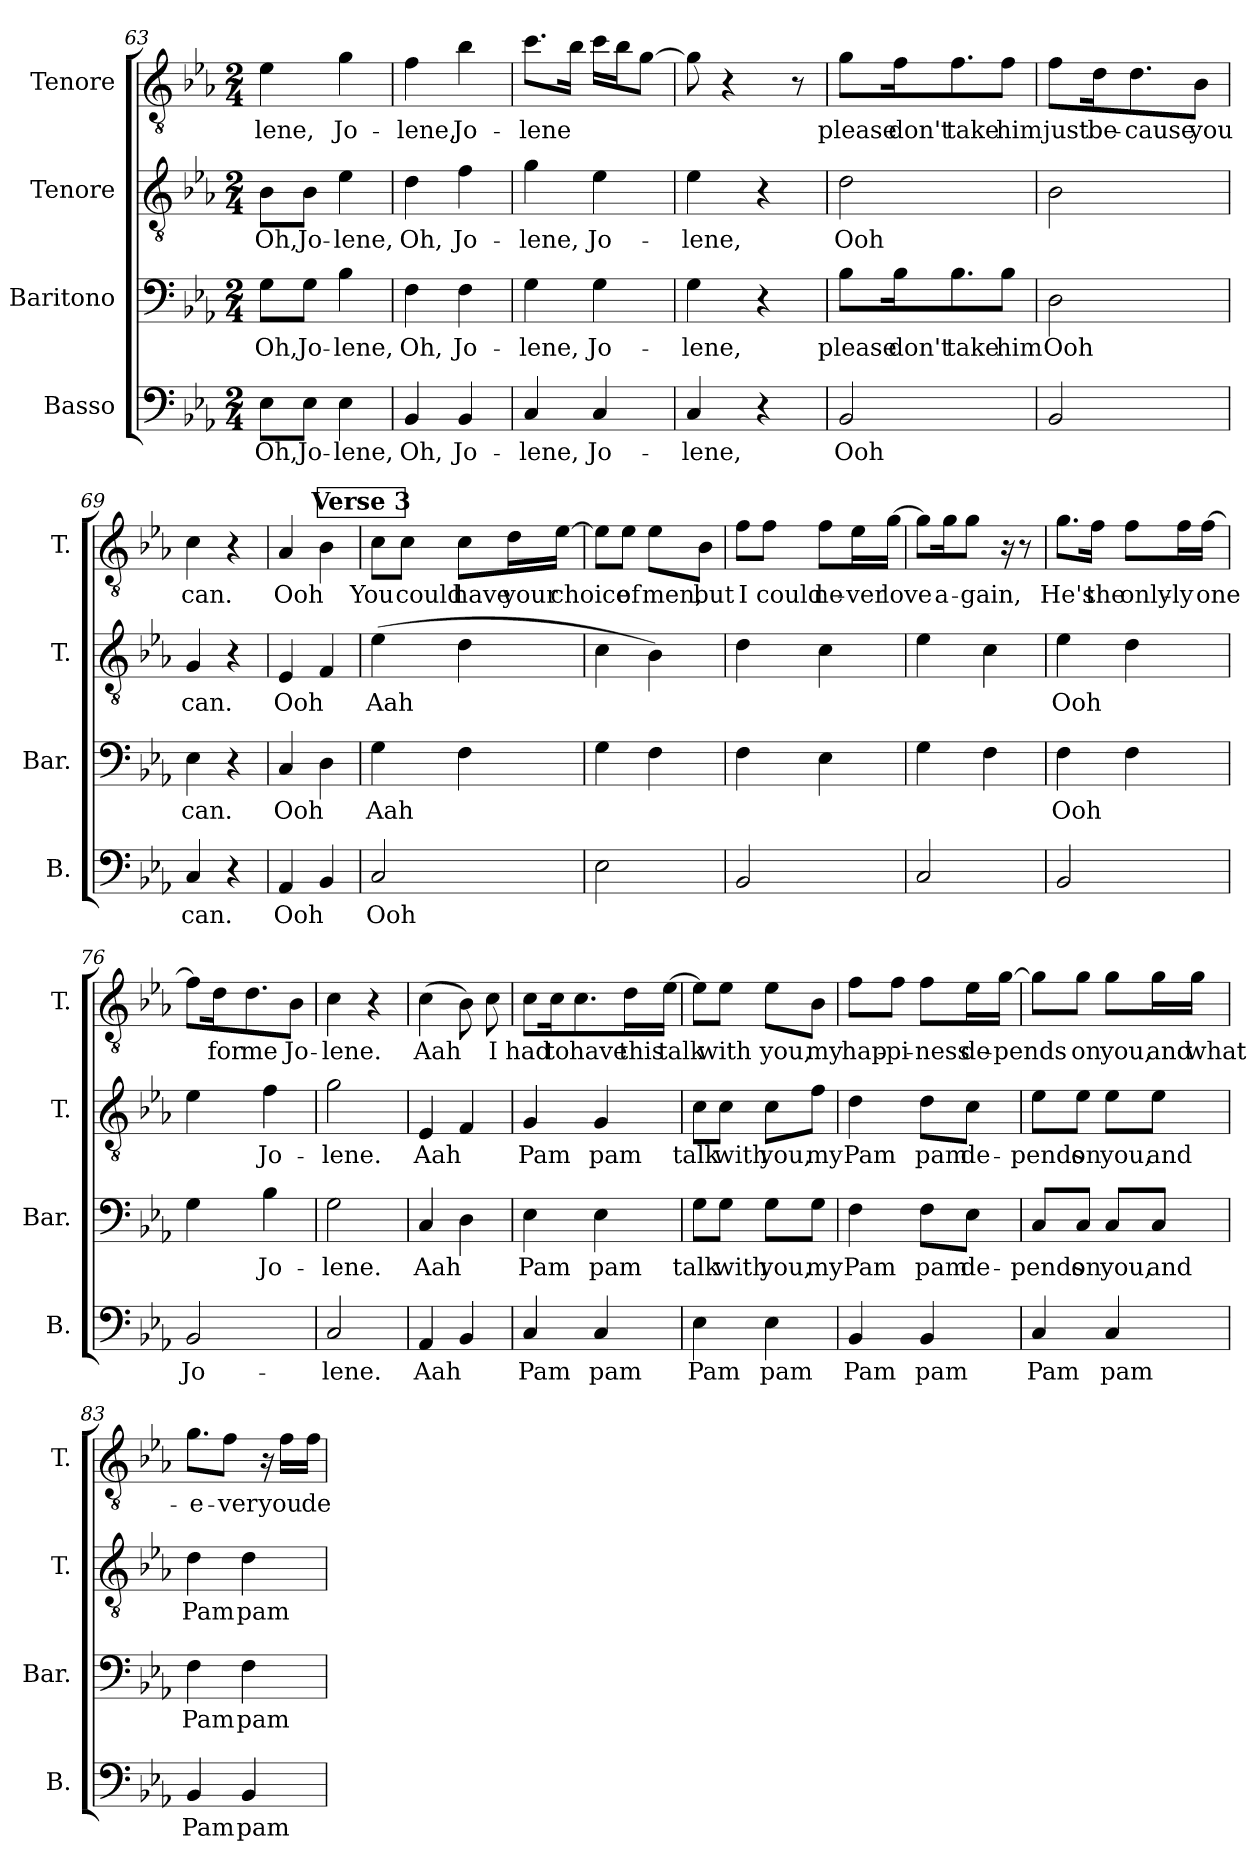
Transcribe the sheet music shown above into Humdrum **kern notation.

**kern	**text	**kern	**text	**kern	**text	**kern	**text
*part4	*part4	*part3	*part3	*part2	*part2	*part1	*part1
*staff4	*staff4	*staff3	*staff3	*staff2	*staff2	*staff1	*staff1
*I"Basso	*	*I"Baritono	*	*I"Tenore	*	*I"Tenore	*
*I'B.	*	*I'Bar.	*	*I'T.	*	*I'T.	*
*clefF4	*	*clefF4	*	*clefGv2	*	*clefGv2	*
*k[b-e-a-]	*	*k[b-e-a-]	*	*k[b-e-a-]	*	*k[b-e-a-]	*
*M2/4	*	*M2/4	*	*M2/4	*	*M2/4	*
=63	=63	=63	=63	=63	=63	=63	=63
!	!LO:LY:b	!	!LO:LY:b	!	!LO:LY:b	!	!LO:LY:b
8E-\L	Oh,	8G\L	Oh,	8B-\L	Oh,	4e-\	-lene,
!	!LO:LY:b	!	!LO:LY:b	!	!LO:LY:b	!	!
8E-\J	Jo-	8G\J	Jo-	8B-\J	Jo-	.	.
!	!LO:LY:b	!	!LO:LY:b	!	!LO:LY:b	!	!LO:LY:b
4E-\	-lene,	4B-\	-lene,	4e-\	-lene,	4g\	Jo-
!!LO:PB:g=z
=64	=64	=64	=64	=64	=64	=64	=64
!	!LO:LY:b	!	!LO:LY:b	!	!LO:LY:b	!	!LO:LY:b
4BB-/	Oh,	4F\	Oh,	4d\	Oh,	4f\	-lene,
!	!LO:LY:b	!	!LO:LY:b	!	!LO:LY:b	!	!LO:LY:b
4BB-/	Jo-	4F\	Jo-	4f\	Jo-	4b-\	Jo-
=65	=65	=65	=65	=65	=65	=65	=65
!	!LO:LY:b	!	!LO:LY:b	!	!LO:LY:b	!	!LO:LY:b
4C/	-lene,	4G\	-lene,	4g\	-lene,	8.cc\L	-lene
.	.	.	.	.	.	16b-\Jk	.
!	!LO:LY:b	!	!LO:LY:b	!	!LO:LY:b	!	!
4C/	Jo-	4G\	Jo-	4e-\	Jo-	16cc\LL	.
.	.	.	.	.	.	16b-\J	.
.	.	.	.	.	.	[8g\J	.
=66	=66	=66	=66	=66	=66	=66	=66
!	!LO:LY:b	!	!LO:LY:b	!	!LO:LY:b	!	!
4C/	-lene,	4G\	-lene,	4e-\	-lene,	8g\]	.
.	.	.	.	.	.	4r	.
4r	.	4r	.	4r	.	.	.
.	.	.	.	.	.	8r	.
=67	=67	=67	=67	=67	=67	=67	=67
!	!LO:LY:b	!	!LO:LY:b	!	!LO:LY:b	!	!LO:LY:b
2BB-/	Ooh	8B-\L	please	2d\	Ooh	8g\L	please
!	!	!	!LO:LY:b	!	!	!	!LO:LY:b
.	.	16B-\K	don't	.	.	16f\K	don't
!	!	!	!LO:LY:b	!	!	!	!LO:LY:b
.	.	8.B-\	take	.	.	8.f\	take
!	!	!	!LO:LY:b	!	!	!	!LO:LY:b
.	.	8B-\J	him	.	.	8f\J	him
=68	=68	=68	=68	=68	=68	=68	=68
!	!	!	!LO:LY:b	!	!	!	!LO:LY:b
2BB-/	.	2D\	Ooh	2B-\	.	8f\L	just
!	!	!	!	!	!	!	!LO:LY:b
.	.	.	.	.	.	16d\K	be-
!	!	!	!	!	!	!	!LO:LY:b
.	.	.	.	.	.	8.d\	-cause
!	!	!	!	!	!	!	!LO:LY:b
.	.	.	.	.	.	8B-\J	you
=69	=69	=69	=69	=69	=69	=69	=69
!	!LO:LY:b	!	!LO:LY:b	!	!LO:LY:b	!	!LO:LY:b
4C/	can.	4E-\	can.	4G/	can.	4c\	can.
4r	.	4r	.	4r	.	4r	.
=70	=70	=70	=70	=70	=70	=70	=70
!	!LO:LY:b	!	!LO:LY:b	!	!LO:LY:b	!	!LO:LY:b
4AA-/	Ooh	4C/	Ooh	4E-/	Ooh	4A-/	Ooh
4BB-/	.	4D\	.	4F/	.	4B-\	.
!!LO:LB:g=z
!!LO:REH:place=s1:a:B:fs=14:t=Verse 3
=71	=71	=71	=71	=71	=71	=71	=71
!	!LO:LY:b	!	!LO:LY:b	!	!LO:LY:b	!	!LO:LY:b
2C/	Ooh	4G\	Aah	(>4e-\	Aah	8c\L	You
!	!	!	!	!	!	!	!LO:LY:b
.	.	.	.	.	.	8c\J	could
!	!	!	!	!	!	!	!LO:LY:b
.	.	4F\	.	4d\	.	8c\L	have
!	!	!	!	!	!	!	!LO:LY:b
.	.	.	.	.	.	16d\L	your
!	!	!	!	!	!	!	!LO:LY:b
.	.	.	.	.	.	[16e-\JJ	choice
=72	=72	=72	=72	=72	=72	=72	=72
2E-\	.	4G\	.	4c\	.	8e-\L]	.
!	!	!	!	!	!	!	!LO:LY:b
.	.	.	.	.	.	8e-\J	of
!	!	!	!	!	!	!	!LO:LY:b
.	.	4F\	.	4B-\)	.	8e-\L	men,
!	!	!	!	!	!	!	!LO:LY:b
.	.	.	.	.	.	8B-\J	but
=73	=73	=73	=73	=73	=73	=73	=73
!	!	!	!	!	!	!	!LO:LY:b
2BB-/	.	4F\	.	4d\	.	8f\L	I
!	!	!	!	!	!	!	!LO:LY:b
.	.	.	.	.	.	8f\J	could
!	!	!	!	!	!	!	!LO:LY:b
.	.	4E-\	.	4c\	.	8f\L	ne-
!	!	!	!	!	!	!	!LO:LY:b
.	.	.	.	.	.	16e-\L	-ver
!	!	!	!	!	!	!	!LO:LY:b
.	.	.	.	.	.	[16g\JJ	love
=74	=74	=74	=74	=74	=74	=74	=74
2C/	.	4G\	.	4e-\	.	8g\L]	.
!	!	!	!	!	!	!	!LO:LY:b
.	.	.	.	.	.	16g\K	a-
!	!	!	!	!	!	!	!LO:LY:b
.	.	.	.	.	.	8g\J	-gain,
.	.	4F\	.	4c\	.	.	.
.	.	.	.	.	.	16r	.
.	.	.	.	.	.	8r	.
=75	=75	=75	=75	=75	=75	=75	=75
!	!	!	!LO:LY:b	!	!LO:LY:b	!	!LO:LY:b
2BB-/	.	4F\	Ooh	4e-\	Ooh	8.g\L	He's
!	!	!	!	!	!	!	!LO:LY:b
.	.	.	.	.	.	16f\Jk	the
!	!	!	!	!	!	!	!LO:LY:b
.	.	4F\	.	4d\	.	8f\L	only-
!	!	!	!	!	!	!	!LO:LY:b
.	.	.	.	.	.	16f\L	-ly
!	!	!	!	!	!	!	!LO:LY:b
.	.	.	.	.	.	[16f\JJ	one
=76	=76	=76	=76	=76	=76	=76	=76
!	!LO:LY:b	!	!	!	!	!	!
2BB-/	Jo-	4G\	.	4e-\	.	8f\L]	.
!	!	!	!	!	!	!	!LO:LY:b
.	.	.	.	.	.	16d\K	for
!	!	!	!	!	!	!	!LO:LY:b
.	.	.	.	.	.	8.d\	me
!	!	!	!LO:LY:b	!	!LO:LY:b	!	!
.	.	4B-\	Jo-	4f\	Jo-	.	.
!	!	!	!	!	!	!	!LO:LY:b
.	.	.	.	.	.	8B-\J	Jo-
!!LO:LB:g=z
=77	=77	=77	=77	=77	=77	=77	=77
!	!LO:LY:b	!	!LO:LY:b	!	!LO:LY:b	!	!LO:LY:b
2C/	-lene.	2G\	-lene.	2g\	-lene.	4c\	-lene.
.	.	.	.	.	.	4r	.
=78	=78	=78	=78	=78	=78	=78	=78
!	!LO:LY:b	!	!LO:LY:b	!	!LO:LY:b	!	!LO:LY:b
4AA-/	Aah	4C/	Aah	4E-/	Aah	(>4c\	Aah
4BB-/	.	4D\	.	4F/	.	8B-\)	.
!	!	!	!	!	!	!	!LO:LY:b
.	.	.	.	.	.	8c\	I
=79	=79	=79	=79	=79	=79	=79	=79
!	!LO:LY:b	!	!LO:LY:b	!	!LO:LY:b	!	!LO:LY:b
4C/	Pam	4E-\	Pam	4G/	Pam	8c\L	had
!	!	!	!	!	!	!	!LO:LY:b
.	.	.	.	.	.	16c\K	to
!	!	!	!	!	!	!	!LO:LY:b
.	.	.	.	.	.	8.c\	have
!	!LO:LY:b	!	!LO:LY:b	!	!LO:LY:b	!	!
4C/	pam	4E-\	pam	4G/	pam	.	.
!	!	!	!	!	!	!	!LO:LY:b
.	.	.	.	.	.	16d\L	this
!	!	!	!	!	!	!	!LO:LY:b
.	.	.	.	.	.	[16e-\JJ	talk
=80	=80	=80	=80	=80	=80	=80	=80
!	!LO:LY:b	!	!LO:LY:b	!	!LO:LY:b	!	!
4E-\	Pam	8G\L	talk	8c\L	talk	8e-\L]	.
!	!	!	!LO:LY:b	!	!LO:LY:b	!	!LO:LY:b
.	.	8G\J	with	8c\J	with	8e-\J	with
!	!LO:LY:b	!	!LO:LY:b	!	!LO:LY:b	!	!LO:LY:b
4E-\	pam	8G\L	you,	8c\L	you,	8e-\L	you,
!	!	!	!LO:LY:b	!	!LO:LY:b	!	!LO:LY:b
.	.	8G\J	my	8f\J	my	8B-\J	my
=81	=81	=81	=81	=81	=81	=81	=81
!	!LO:LY:b	!	!LO:LY:b	!	!LO:LY:b	!	!LO:LY:b
4BB-/	Pam	4F\	Pam	4d\	Pam	8f\L	hap-
!	!	!	!	!	!	!	!LO:LY:b
.	.	.	.	.	.	8f\J	-pi-
!	!LO:LY:b	!	!LO:LY:b	!	!LO:LY:b	!	!LO:LY:b
4BB-/	pam	8F\L	pam	8d\L	pam	8f\L	-ness
!	!	!	!LO:LY:b	!	!LO:LY:b	!	!LO:LY:b
.	.	8E-\J	de-	8c\J	de-	16e-\L	de-
!	!	!	!	!	!	!	!LO:LY:b
.	.	.	.	.	.	[16g\JJ	-pends
=82	=82	=82	=82	=82	=82	=82	=82
!	!LO:LY:b	!	!LO:LY:b	!	!LO:LY:b	!	!
4C/	Pam	8C/L	-pends	8e-\L	-pends	8g\L]	.
!	!	!	!LO:LY:b	!	!LO:LY:b	!	!LO:LY:b
.	.	8C/J	on	8e-\J	on	8g\J	on
!	!LO:LY:b	!	!LO:LY:b	!	!LO:LY:b	!	!LO:LY:b
4C/	pam	8C/L	you,	8e-\L	you,	8g\L	you,
!	!	!	!LO:LY:b	!	!LO:LY:b	!	!LO:LY:b
.	.	8C/J	and	8e-\J	and	16g\L	and
!	!	!	!	!	!	!	!LO:LY:b
.	.	.	.	.	.	16g\JJ	what-
!!LO:PB:g=z
=83	=83	=83	=83	=83	=83	=83	=83
!	!LO:LY:b	!	!LO:LY:b	!	!LO:LY:b	!	!LO:LY:b
4BB-/	Pam	4F\	Pam	4d\	Pam	8.g\L	-e-
!	!	!	!	!	!	!	!LO:LY:b
.	.	.	.	.	.	8f\J	-ver
!	!LO:LY:b	!	!LO:LY:b	!	!LO:LY:b	!	!
4BB-/	pam	4F\	pam	4d\	pam	.	.
.	.	.	.	.	.	16r	.
!	!	!	!	!	!	!	!LO:LY:b
.	.	.	.	.	.	16f\LL	you
!	!	!	!	!	!	!	!LO:LY:b
.	.	.	.	.	.	16f\JJ	de-
=	=	=	=	=	=	=	=
*-	*-	*-	*-	*-	*-	*-	*-
